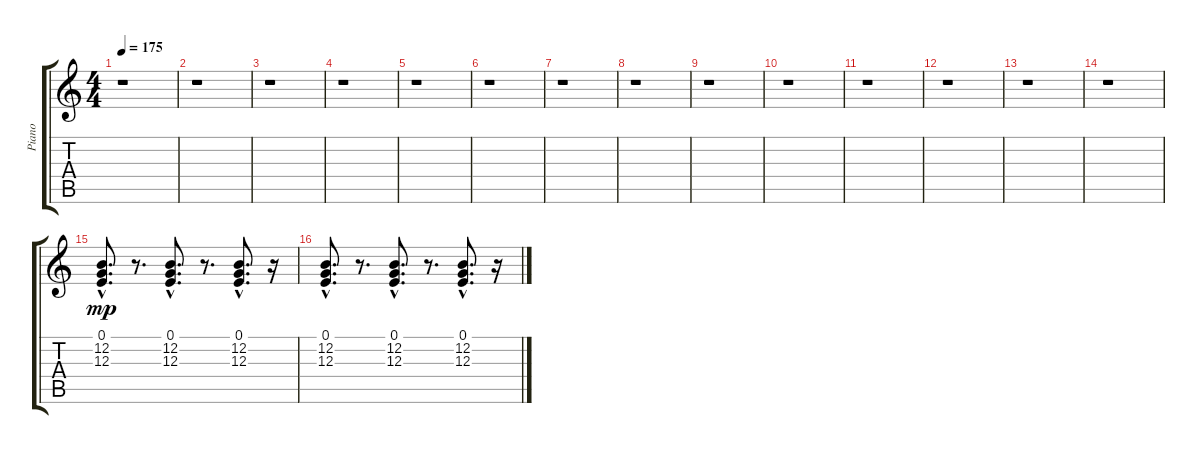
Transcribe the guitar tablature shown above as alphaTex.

\track ("Piano" "Piano") {instrument electricgrandpiano}
\staff {score tabs}
\tuning (E4 B3 G3 D3 A2 E2) {hide}
\ts (4 4)
\tempo 175
\clef g2
\ks c
r.1{dy mp} |
r.1 |
r.1 |
r.1 |
r.1 |
r.1 |
r.1 |
r.1 |
r.1 |
r.1 |
r.1 |
r.1 |
r.1 |
r.1 |
(0.1{hac} 12.2{hac} 12.3{hac}).8{d} r.8{d} (0.1{hac} 12.2{hac} 12.3{hac}).8{d} r.8{d} (0.1{hac} 12.2{hac} 12.3{hac}).8{d} r.16 |
(0.1{hac} 12.2{hac} 12.3{hac}).8{d} r.8{d} (0.1{hac} 12.2{hac} 12.3{hac}).8{d} r.8{d} (0.1{hac} 12.2{hac} 12.3{hac}).8{d} r.16
